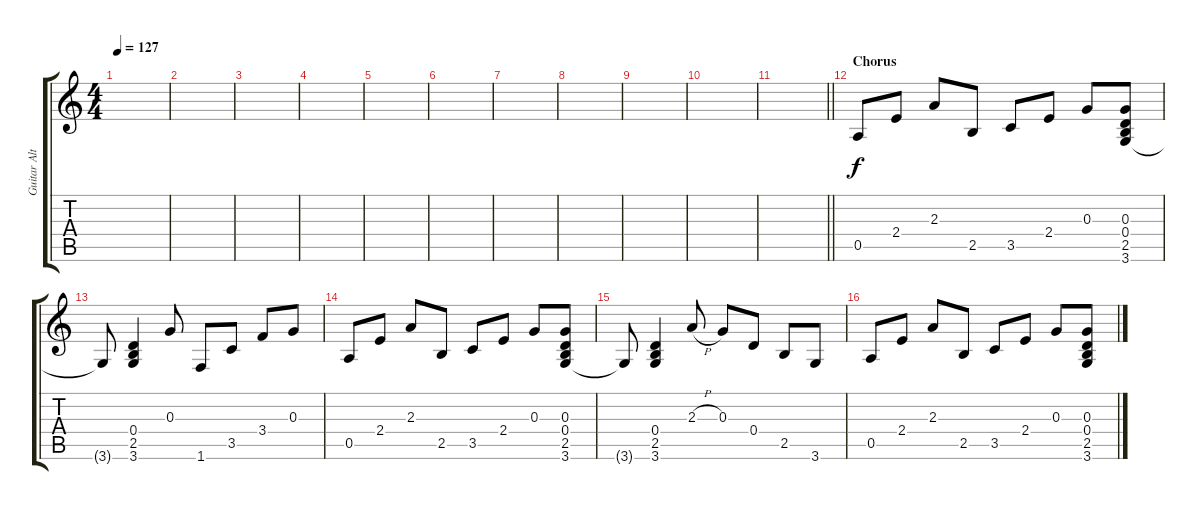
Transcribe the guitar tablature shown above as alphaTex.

\track ("Guitar Alternate" "Guitar Alt") {instrument acousticguitarsteel}
\staff {score tabs}
\tuning (E4 B3 G3 D3 A2 E2) {hide}
\ts (4 4)
\tempo 127
\clef g2
\ks c
|
|
|
|
|
|
|
|
|
|
\barLineRight lightlight
|
\section ("" "Chorus")
0.5.8 2.4.8 2.3.8 2.5.8 3.5.8 2.4.8 0.3.8 (0.3 0.4 2.5 3.6).8 |
3.6{t}.8 (0.4 2.5 3.6).4 0.3.8 1.6.8 3.5.8 3.4.8 0.3.8 |
0.5.8 2.4.8 2.3.8 2.5.8 3.5.8 2.4.8 0.3.8 (0.3 0.4 2.5 3.6).8 |
3.6{t}.8 (0.4 2.5 3.6).4 2.3{h}.8 0.3.8 0.4.8 2.5.8 3.6.8 |
0.5.8 2.4.8 2.3.8 2.5.8 3.5.8 2.4.8 0.3.8 (0.3 0.4 2.5 3.6).8
